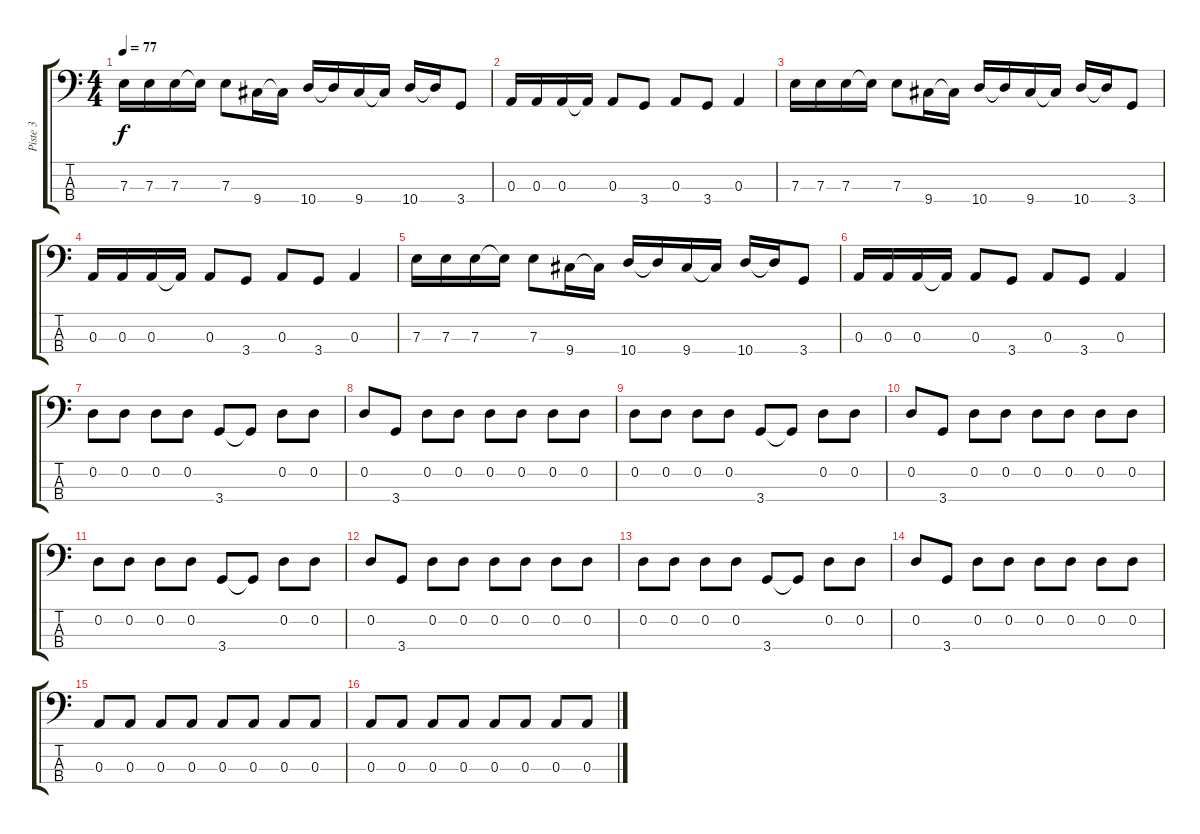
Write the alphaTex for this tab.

\track ("Piste 3" "Piste 3") {instrument electricbassfinger}
\staff {score tabs}
\tuning (G2 D2 A1 E1) {hide}
\ts (4 4)
\tempo 77
\clef f4
\ks c
7.3.16{dy f} 7.3.16 7.3.16 7.3{t}.16 7.3.8 9.4.16 9.4{t}.16 10.4.16 10.4{t}.16 9.4.16 9.4{t}.16 10.4.16 10.4{t}.16 3.4.8 |
0.3.16 0.3.16 0.3.16 0.3{t}.16 0.3.8 3.4.8 0.3.8 3.4.8 0.3.4 |
7.3.16 7.3.16 7.3.16 7.3{t}.16 7.3.8 9.4.16 9.4{t}.16 10.4.16 10.4{t}.16 9.4.16 9.4{t}.16 10.4.16 10.4{t}.16 3.4.8 |
0.3.16 0.3.16 0.3.16 0.3{t}.16 0.3.8 3.4.8 0.3.8 3.4.8 0.3.4 |
7.3.16 7.3.16 7.3.16 7.3{t}.16 7.3.8 9.4.16 9.4{t}.16 10.4.16 10.4{t}.16 9.4.16 9.4{t}.16 10.4.16 10.4{t}.16 3.4.8 |
0.3.16 0.3.16 0.3.16 0.3{t}.16 0.3.8 3.4.8 0.3.8 3.4.8 0.3.4 |
0.2.8 0.2.8 0.2.8 0.2.8 3.4.8 3.4{t}.8 0.2.8 0.2.8 |
0.2.8 3.4.8 0.2.8 0.2.8 0.2.8 0.2.8 0.2.8 0.2.8 |
0.2.8 0.2.8 0.2.8 0.2.8 3.4.8 3.4{t}.8 0.2.8 0.2.8 |
0.2.8 3.4.8 0.2.8 0.2.8 0.2.8 0.2.8 0.2.8 0.2.8 |
0.2.8 0.2.8 0.2.8 0.2.8 3.4.8 3.4{t}.8 0.2.8 0.2.8 |
0.2.8 3.4.8 0.2.8 0.2.8 0.2.8 0.2.8 0.2.8 0.2.8 |
0.2.8 0.2.8 0.2.8 0.2.8 3.4.8 3.4{t}.8 0.2.8 0.2.8 |
0.2.8 3.4.8 0.2.8 0.2.8 0.2.8 0.2.8 0.2.8 0.2.8 |
0.3.8 0.3.8 0.3.8 0.3.8 0.3.8 0.3.8 0.3.8 0.3.8 |
0.3.8 0.3.8 0.3.8 0.3.8 0.3.8 0.3.8 0.3.8 0.3.8
